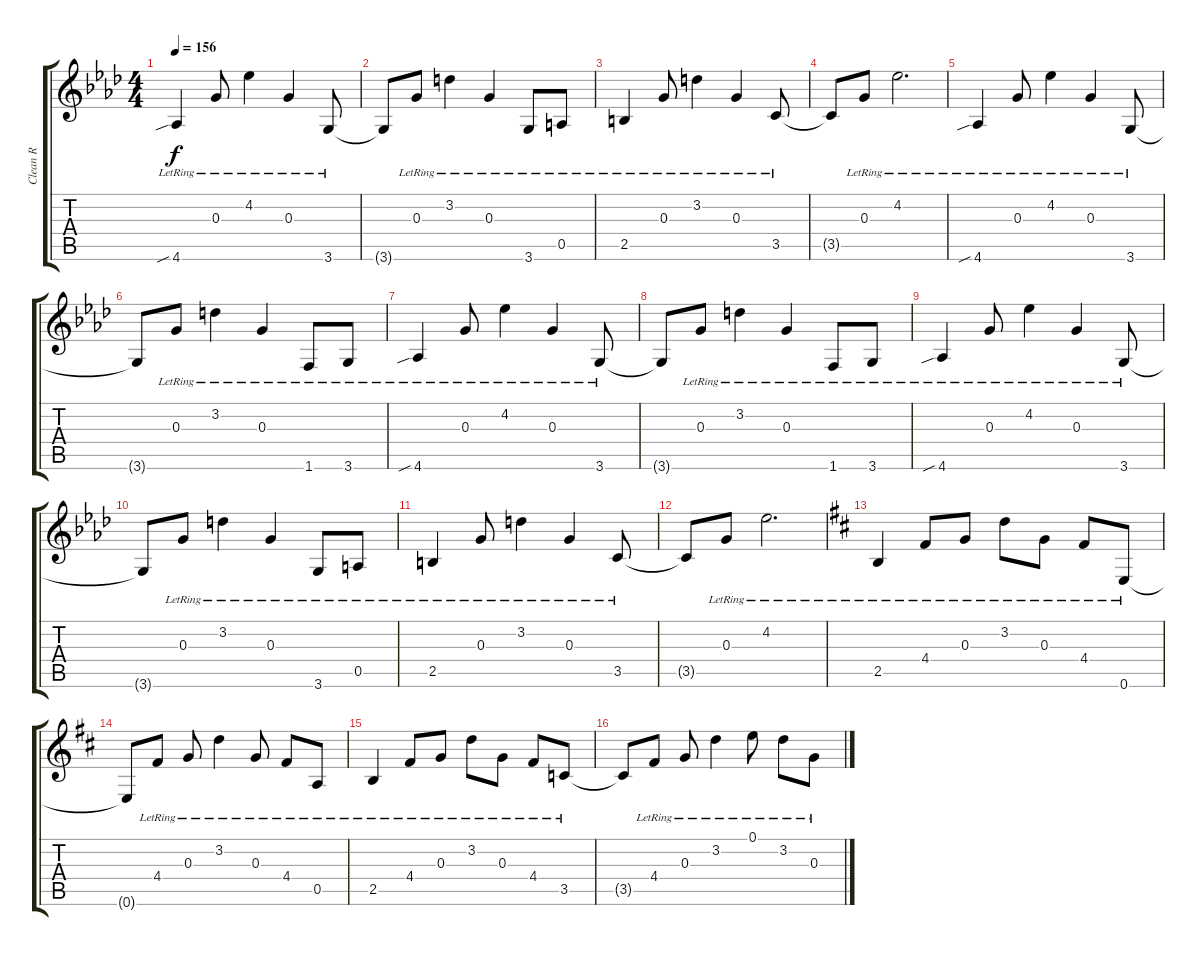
\track ("Clean R" "Clean R") {instrument electricguitarjazz}
\staff {score tabs}
\tuning (E4 B3 G3 D3 A2 E2) {hide}
\ts (4 4)
\tempo 156
\clef g2
\ks ab
4.6{sib lr}.4{dy f} 0.3{lr}.8 4.2{lr}.4 0.3{lr}.4 3.6{lr}.8 |
3.6{t}.8 0.3{lr}.8 3.2{lr}.4 0.3{lr}.4 3.6{lr}.8 0.5{lr}.8 |
2.5{lr}.4 0.3{lr}.8 3.2{lr}.4 0.3{lr}.4 3.5{lr}.8 |
3.5{t}.8 0.3{lr}.8 4.2{lr}.2{d} |
4.6{sib lr}.4 0.3{lr}.8 4.2{lr}.4 0.3{lr}.4 3.6{lr}.8 |
3.6{t}.8 0.3{lr}.8 3.2{lr}.4 0.3{lr}.4 1.6{lr}.8 3.6{lr}.8 |
4.6{sib lr}.4 0.3{lr}.8 4.2{lr}.4 0.3{lr}.4 3.6{lr}.8 |
3.6{t}.8 0.3{lr}.8 3.2{lr}.4 0.3{lr}.4 1.6{lr}.8 3.6{lr}.8 |
4.6{sib lr}.4 0.3{lr}.8 4.2{lr}.4 0.3{lr}.4 3.6{lr}.8 |
3.6{t}.8 0.3{lr}.8 3.2{lr}.4 0.3{lr}.4 3.6{lr}.8 0.5{lr}.8 |
2.5{lr}.4 0.3{lr}.8 3.2{lr}.4 0.3{lr}.4 3.5{lr}.8 |
3.5{t}.8 0.3{lr}.8 4.2{lr}.2{d} |
\ks d
2.5{lr}.4 4.4{lr}.8 0.3{lr}.8 3.2{lr}.8 0.3{lr}.8 4.4{lr}.8 0.6{lr}.8 |
0.6{t}.8 4.4{lr}.8 0.3{lr}.8 3.2{lr}.4 0.3{lr}.8 4.4{lr}.8 0.5{lr}.8 |
2.5{lr}.4 4.4{lr}.8 0.3{lr}.8 3.2{lr}.8 0.3{lr}.8 4.4{lr}.8 3.5{lr}.8 |
3.5{t}.8 4.4{lr}.8 0.3{lr}.8 3.2{lr}.4 0.1{lr}.8 3.2{lr}.8 0.3{lr}.8
